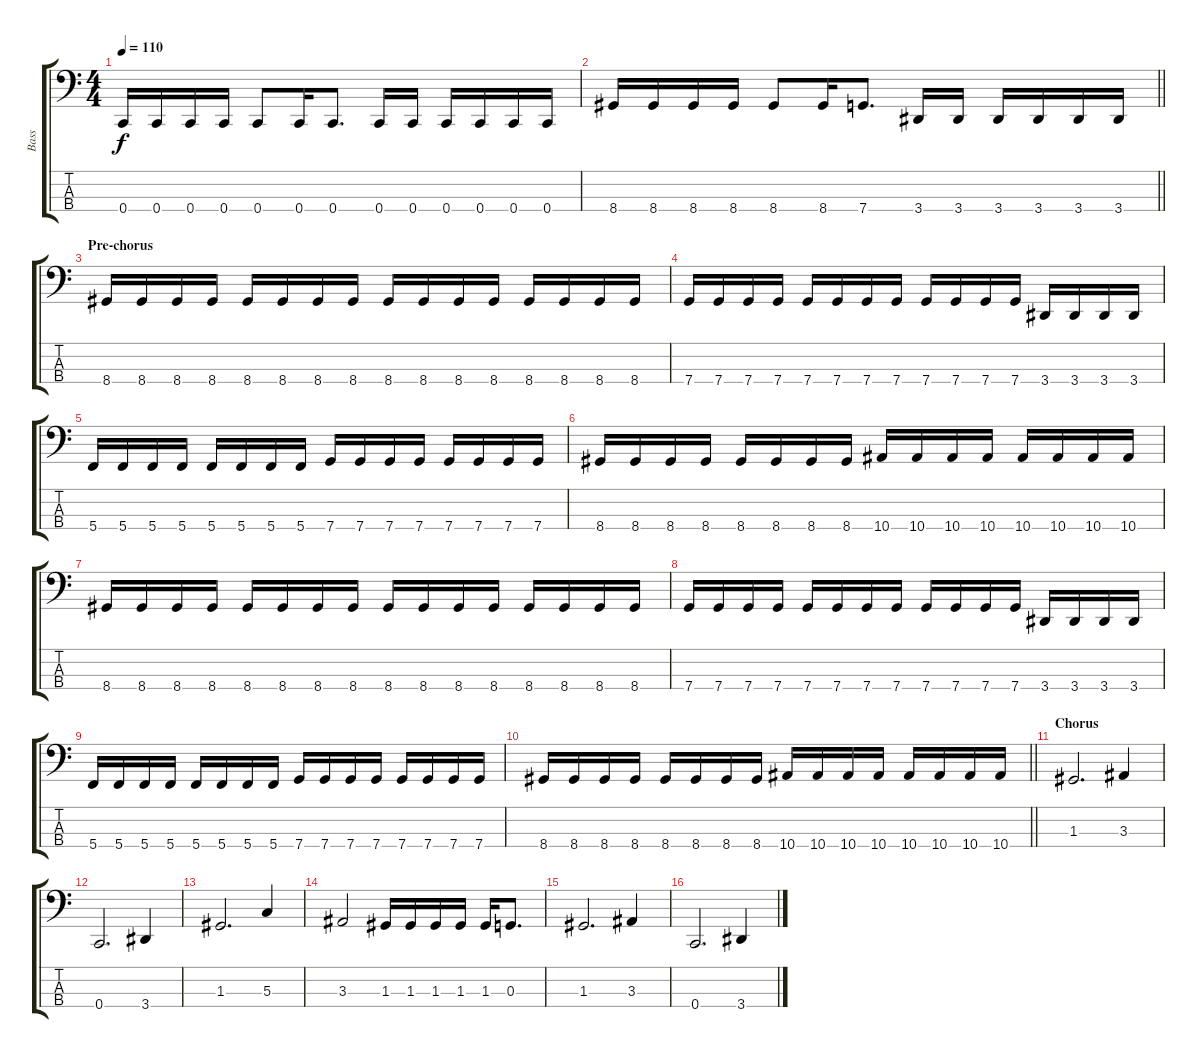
\track ("Bass" "Bass") {instrument electricbassfinger}
\staff {score tabs}
\tuning (F2 C2 G1 C1) {hide}
\ts (4 4)
\tempo 110
\clef f4
\ks c
0.4.16{dy f} 0.4.16 0.4.16 0.4.16 0.4.8 0.4.16 0.4.8{d} 0.4.16 0.4.16 0.4.16 0.4.16 0.4.16 0.4.16 |
\barLineRight lightlight
8.4.16 8.4.16 8.4.16 8.4.16 8.4.8 8.4.16 7.4.8{d} 3.4.16 3.4.16 3.4.16 3.4.16 3.4.16 3.4.16 |
\section ("" "Pre-chorus")
8.4.16 8.4.16 8.4.16 8.4.16 8.4.16 8.4.16 8.4.16 8.4.16 8.4.16 8.4.16 8.4.16 8.4.16 8.4.16 8.4.16 8.4.16 8.4.16 |
7.4.16 7.4.16 7.4.16 7.4.16 7.4.16 7.4.16 7.4.16 7.4.16 7.4.16 7.4.16 7.4.16 7.4.16 3.4.16 3.4.16 3.4.16 3.4.16 |
5.4.16 5.4.16 5.4.16 5.4.16 5.4.16 5.4.16 5.4.16 5.4.16 7.4.16 7.4.16 7.4.16 7.4.16 7.4.16 7.4.16 7.4.16 7.4.16 |
8.4.16 8.4.16 8.4.16 8.4.16 8.4.16 8.4.16 8.4.16 8.4.16 10.4.16 10.4.16 10.4.16 10.4.16 10.4.16 10.4.16 10.4.16 10.4.16 |
8.4.16 8.4.16 8.4.16 8.4.16 8.4.16 8.4.16 8.4.16 8.4.16 8.4.16 8.4.16 8.4.16 8.4.16 8.4.16 8.4.16 8.4.16 8.4.16 |
7.4.16 7.4.16 7.4.16 7.4.16 7.4.16 7.4.16 7.4.16 7.4.16 7.4.16 7.4.16 7.4.16 7.4.16 3.4.16 3.4.16 3.4.16 3.4.16 |
5.4.16 5.4.16 5.4.16 5.4.16 5.4.16 5.4.16 5.4.16 5.4.16 7.4.16 7.4.16 7.4.16 7.4.16 7.4.16 7.4.16 7.4.16 7.4.16 |
\barLineRight lightlight
8.4.16 8.4.16 8.4.16 8.4.16 8.4.16 8.4.16 8.4.16 8.4.16 10.4.16 10.4.16 10.4.16 10.4.16 10.4.16 10.4.16 10.4.16 10.4.16 |
\section ("" "Chorus")
1.3.2{d} 3.3.4 |
0.4.2{d} 3.4.4 |
1.3.2{d} 5.3.4 |
3.3.2 1.3.16 1.3.16 1.3.16 1.3.16 1.3.16 0.3.8{d} |
1.3.2{d} 3.3.4 |
0.4.2{d} 3.4.4
